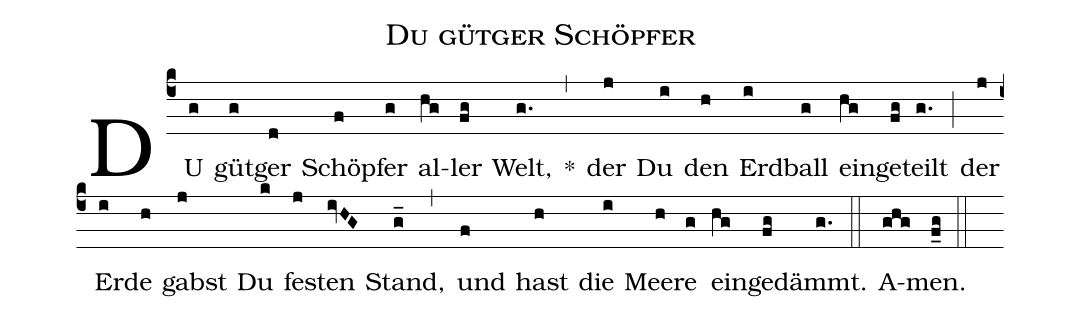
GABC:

name: Du gütger Schöpfer;
%%
(c4) DU(g) güt(g)ger(d) Schöp(f)fer(g) al(hg)ler(fg) Welt,(g.) *(,) der(j) Du(i) den(h) Erd(i)ball(g) ein(hg)ge(fg)teilt(g.) (;) der(j) Er(i)de(h) gabst(j) Du(k) fe(j)sten(ivHG) Stand,(g_) (,) und(f) hast(h) die(i) Mee(h)re(g) ein(hg)ge(fg)dämmt.(g.) (::) A(ghg)men.(f_g) (::)
